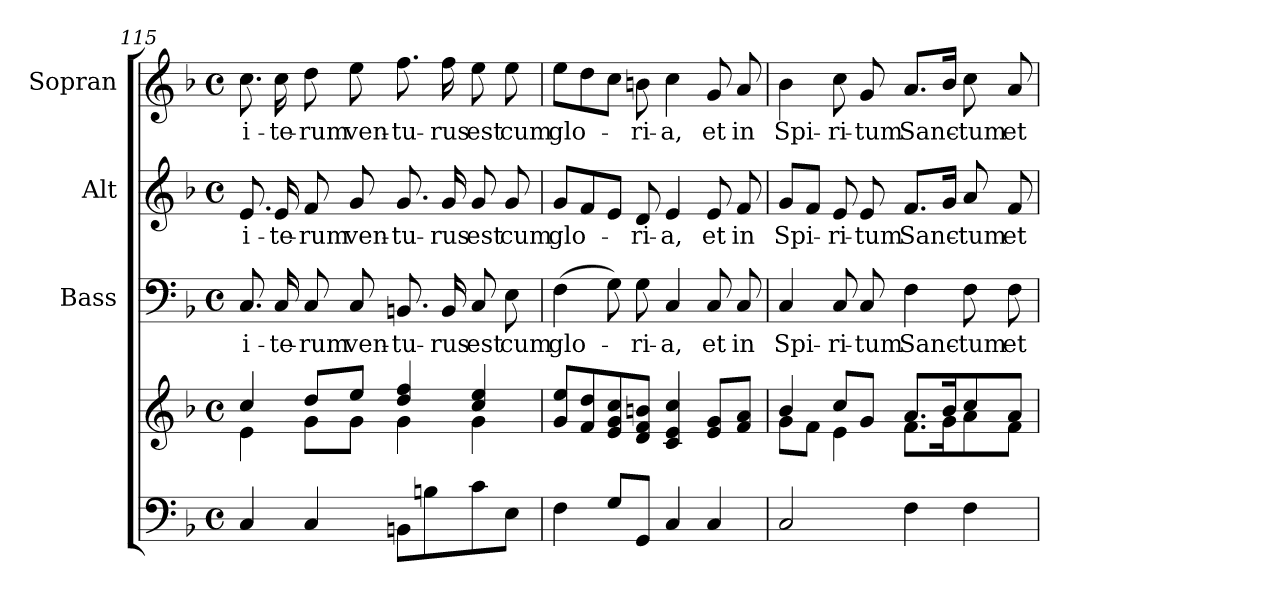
**kern	**kern	**kern	**text	**kern	**text	**kern	**text
*part4	*part4	*part3	*part3	*part2	*part2	*part1	*part1
*staff5	*staff4	*staff3	*staff3	*staff2	*staff2	*staff1	*staff1
*	*	*I"Bass	*	*I"Alt	*	*I"Sopran	*
*	*	*I'B.	*	*I'A.	*	*I'S.	*
!!LO:LB:g=z
*clefF4	*clefG2	*clefF4	*	*clefG2	*	*clefG2	*
*k[b-]	*k[b-]	*k[b-]	*	*k[b-]	*	*k[b-]	*
*F:	*F:	*F:	*	*F:	*	*F:	*
*M4/4	*M4/4	*M4/4	*	*M4/4	*	*M4/4	*
*met(c)	*met(c)	*met(c)	*	*met(c)	*	*met(c)	*
=115	=115	=115	=115	=115	=115	=115	=115
*	*^	*	*	*	*	*	*
!	!	!	!	!LO:LY:b	!	!LO:LY:b	!	!LO:LY:b
4C/	4cc/	4e\	8.C/	i-	8.e/	i-	8.cc\	i-
!	!	!	!	!LO:LY:b	!	!LO:LY:b	!	!LO:LY:b
.	.	.	16C/	-te-	16e/	-te-	16cc\	-te-
!	!	!	!	!LO:LY:b	!	!LO:LY:b	!	!LO:LY:b
4C/	8dd/L	8g\L	8C/	-rum	8f/	-rum	8dd\	-rum
!	!	!	!	!LO:LY:b	!	!LO:LY:b	!	!LO:LY:b
.	8ee/J	8g\J	8C/	ven-	8g/	ven-	8ee\	ven-
!	!	!	!	!LO:LY:b	!	!LO:LY:b	!	!LO:LY:b
8BBn\L	4dd/ 4ff/	4g\	8.BBn/	-tu-	8.g/	-tu-	8.ff\	-tu-
8Bn\	.	.	.	.	.	.	.	.
!	!	!	!	!LO:LY:b	!	!LO:LY:b	!	!LO:LY:b
.	.	.	16BB/	-rus	16g/	-rus	16ff\	-rus
!	!	!	!	!LO:LY:b	!	!LO:LY:b	!	!LO:LY:b
8c\	4cc/ 4ee/	4g\	8C/	est	8g/	est	8ee\	est
!	!	!	!	!LO:LY:b	!	!LO:LY:b	!	!LO:LY:b
8E\J	.	.	8E\	cum	8g/	cum	8ee\	cum
*	*v	*v	*	*	*	*	*	*
=116	=116	=116	=116	=116	=116	=116	=116
!	!	!	!LO:LY:b	!	!LO:LY:b	!	!LO:LY:b
4F\	8g/ 8ee/L	(>4F\	glo-	8g/L	glo-	8ee\L	glo-
.	8f/ 8dd/	.	.	8f/	.	8dd\	.
8G/L	8e/ 8g/ 8cc/	8G\)	.	8e/J	.	8cc\J	.
!	!	!	!LO:LY:b	!	!LO:LY:b	!	!LO:LY:b
8GG/J	8d/ 8f/ 8bn/J	8G\	-ri-	8d/	-ri-	8bn\	-ri-
!	!	!	!LO:LY:b	!	!LO:LY:b	!	!LO:LY:b
4C/	4c/ 4e/ 4cc/	4C/	-a,	4e/	-a,	4cc\	-a,
!	!	!	!LO:LY:b	!	!LO:LY:b	!	!LO:LY:b
4C/	8e/ 8g/L	8C/	et	8e/	et	8g/	et
!	!	!	!LO:LY:b	!	!LO:LY:b	!	!LO:LY:b
.	8f/ 8a/J	8C/	in	8f/	in	8a/	in
=117	=117	=117	=117	=117	=117	=117	=117
*	*^	*	*	*	*	*	*
!	!	!	!	!LO:LY:b	!	!LO:LY:b	!	!LO:LY:b
2C/	4b-/	8g\L	4C/	Spi-	8g/L	Spi-	4b-\	Spi-
.	.	8f\J	.	.	8f/J	.	.	.
!	!	!	!	!LO:LY:b	!	!LO:LY:b	!	!LO:LY:b
.	8cc/L	4e\	8C/	-ri-	8e/	-ri-	8cc\	-ri-
!	!	!	!	!LO:LY:b	!	!LO:LY:b	!	!LO:LY:b
.	8g/J	.	8C/	-tum	8e/	-tum	8g/	-tum
!	!	!	!	!LO:LY:b	!	!LO:LY:b	!	!LO:LY:b
4F\	8.a/L	8.f\L	4F\	Sanc-	8.f/L	Sanc-	8.a/L	Sanc-
.	16b-/k	16g\k	.	.	16g/Jk	.	16b-/Jk	.
!	!	!	!	!LO:LY:b	!	!LO:LY:b	!	!LO:LY:b
4F\	8cc/	8a\	8F\	-tum	8a/	-tum	8cc\	-tum
!	!	!	!	!LO:LY:b	!	!LO:LY:b	!	!LO:LY:b
.	8a/J	8f\J	8F\	et	8f/	et	8a/	et
*	*v	*v	*	*	*	*	*	*
=	=	=	=	=	=	=	=
*-	*-	*-	*-	*-	*-	*-	*-
